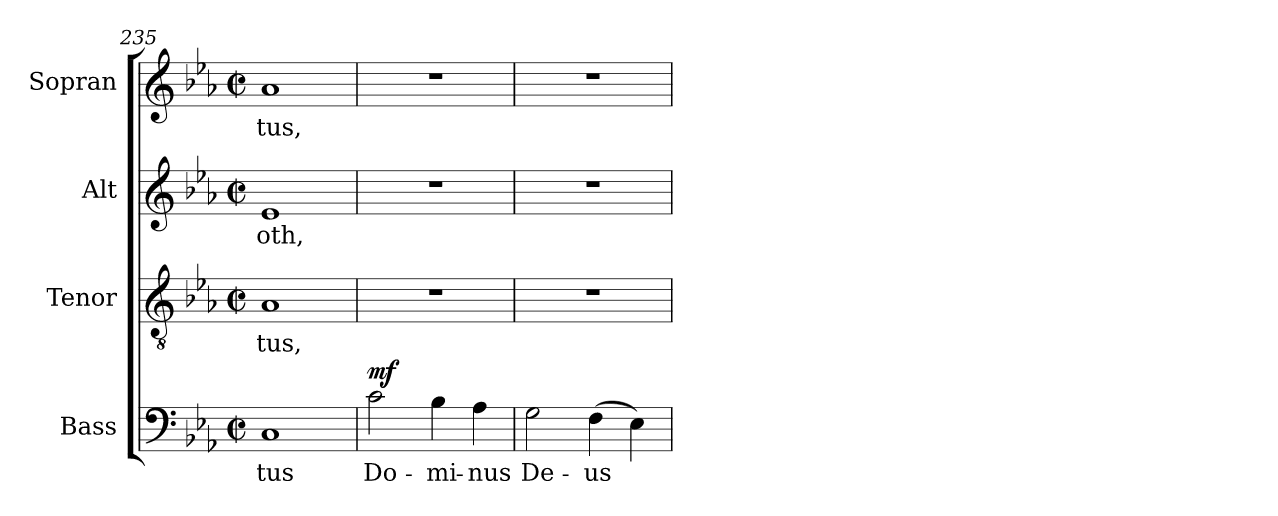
**kern	**text	**dynam	**kern	**text	**kern	**text	**kern	**text
*part4	*part4	*part4	*part3	*part3	*part2	*part2	*part1	*part1
*staff4	*staff4	*staff4	*staff3	*staff3	*staff2	*staff2	*staff1	*staff1
*I"Bass	*	*	*I"Tenor	*	*I"Alt	*	*I"Sopran	*
*I'B.	*	*	*I'T.	*	*I'A.	*	*I'S.	*
*clefF4	*	*	*clefGv2	*	*clefG2	*	*clefG2	*
*k[b-e-a-]	*	*	*k[b-e-a-]	*	*k[b-e-a-]	*	*k[b-e-a-]	*
*E-:	*	*	*E-:	*	*E-:	*	*E-:	*
*M2/2	*	*	*M2/2	*	*M2/2	*	*M2/2	*
*met(c|)	*	*	*met(c|)	*	*met(c|)	*	*met(c|)	*
=235	=235	=235	=235	=235	=235	=235	=235	=235
!	!LO:LY:b	!	!	!LO:LY:b	!	!LO:LY:b	!	!LO:LY:b
1C	-tus	.	1A-	-tus,	1e-	-oth,	1a-	-tus,
=236	=236	=236	=236	=236	=236	=236	=236	=236
!	!LO:LY:b	!LO:DY:a	!	!	!	!	!	!
2c\	Do-	mf	1r	.	1r	.	1r	.
!	!LO:LY:b	!	!	!	!	!	!	!
4B-\	-mi-	.	.	.	.	.	.	.
!	!LO:LY:b	!	!	!	!	!	!	!
4A-\	-nus	.	.	.	.	.	.	.
=237	=237	=237	=237	=237	=237	=237	=237	=237
!	!LO:LY:b	!	!	!	!	!	!	!
2G\	De-	.	1r	.	1r	.	1r	.
!	!LO:LY:b	!	!	!	!	!	!	!
(>4F\	-us	.	.	.	.	.	.	.
4E-\)	.	.	.	.	.	.	.	.
=	=	=	=	=	=	=	=	=
*-	*-	*-	*-	*-	*-	*-	*-	*-
